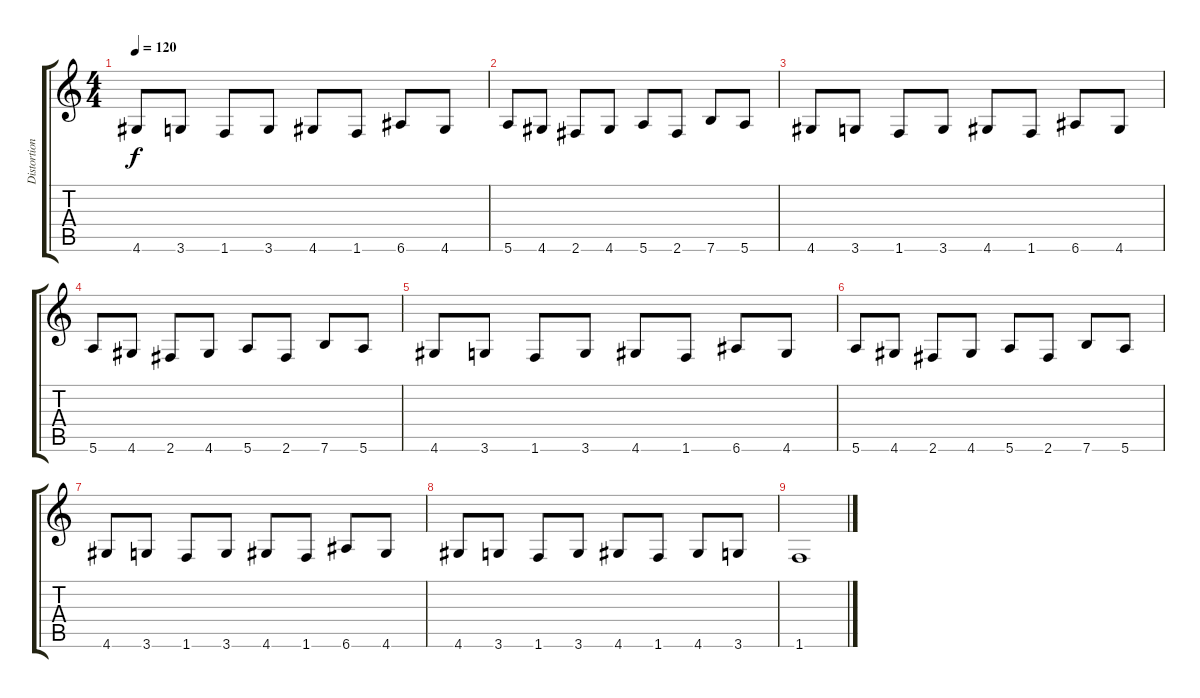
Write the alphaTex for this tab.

\track ("Distortion" "Distortion") {instrument distortionguitar}
\staff {score tabs}
\tuning (E4 B3 G3 D3 A2 E2) {hide}
\ts (4 4)
\tempo 120
\clef g2
\ks c
4.6.8{dy f} 3.6.8 1.6.8 3.6.8 4.6.8 1.6.8 6.6.8 4.6.8 |
5.6.8 4.6.8 2.6.8 4.6.8 5.6.8 2.6.8 7.6.8 5.6.8 |
4.6.8 3.6.8 1.6.8 3.6.8 4.6.8 1.6.8 6.6.8 4.6.8 |
5.6.8 4.6.8 2.6.8 4.6.8 5.6.8 2.6.8 7.6.8 5.6.8 |
4.6.8 3.6.8 1.6.8 3.6.8 4.6.8 1.6.8 6.6.8 4.6.8 |
5.6.8 4.6.8 2.6.8 4.6.8 5.6.8 2.6.8 7.6.8 5.6.8 |
4.6.8 3.6.8 1.6.8 3.6.8 4.6.8 1.6.8 6.6.8 4.6.8 |
4.6.8 3.6.8 1.6.8 3.6.8 4.6.8 1.6.8 4.6.8 3.6.8 |
1.6.1
